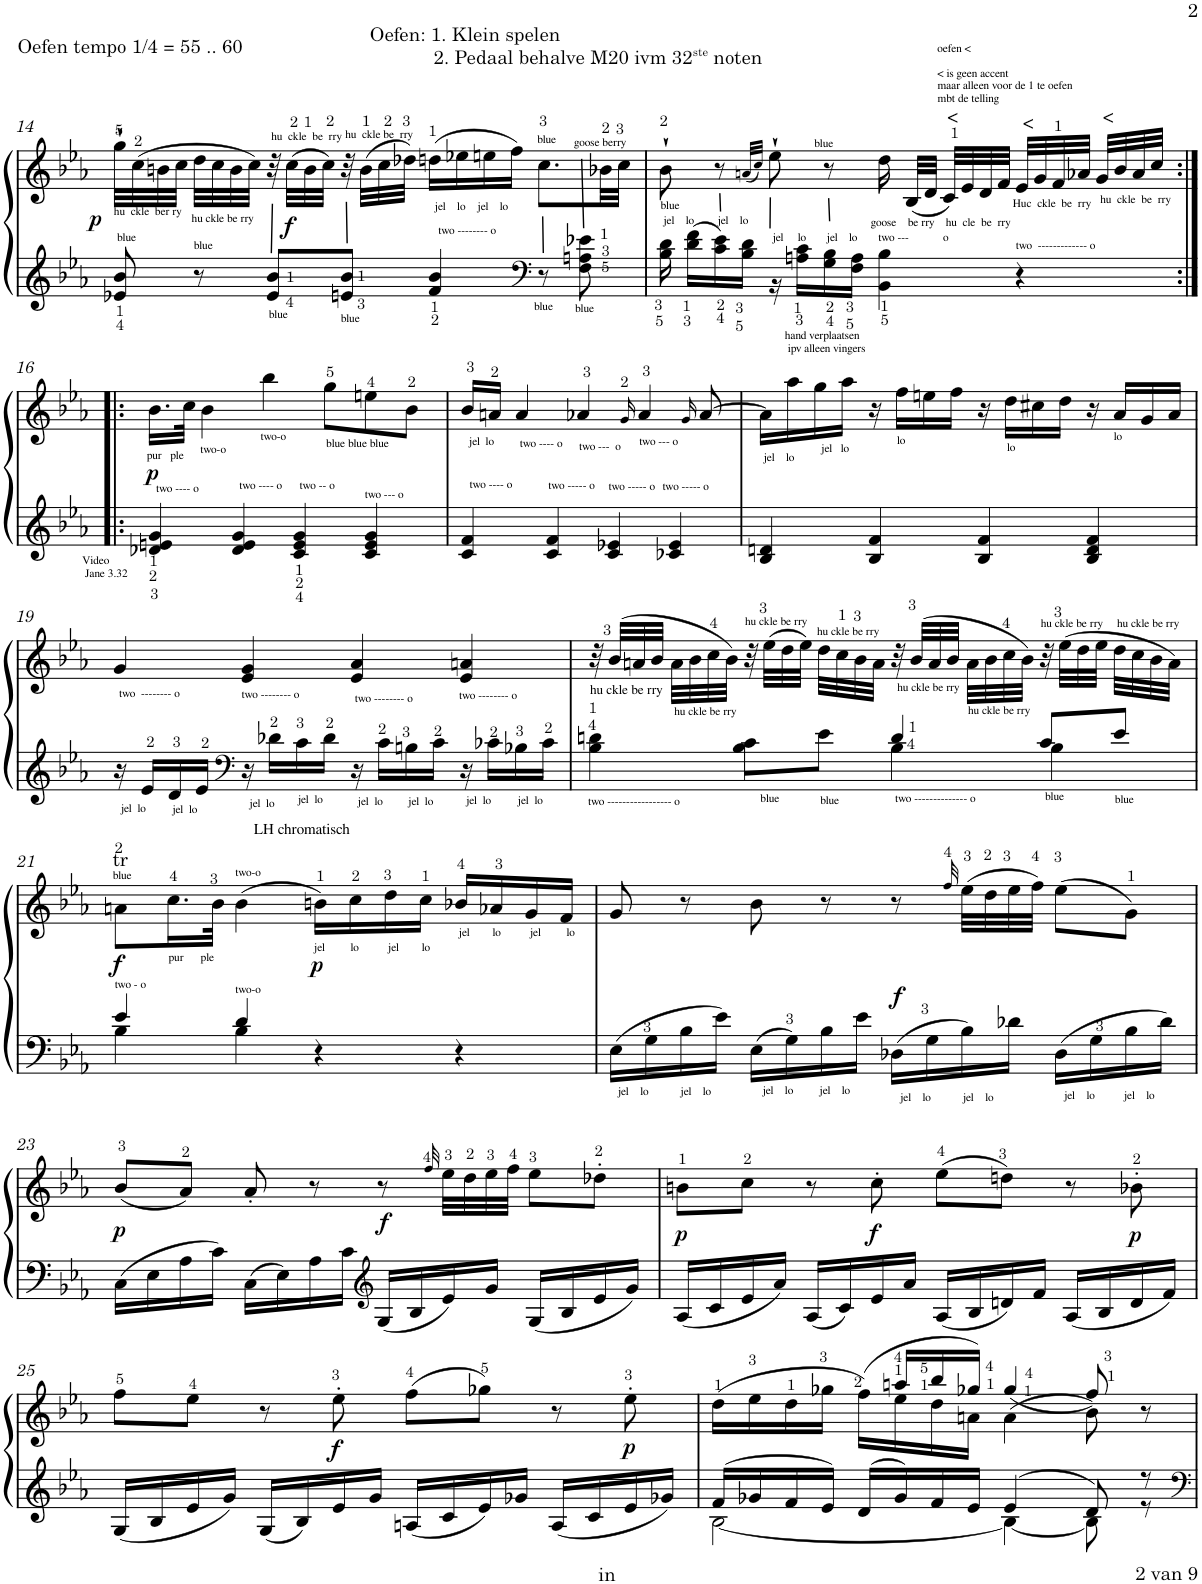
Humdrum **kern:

**kern	**kern	**dynam
*part1	*part1	*part1
*staff2	*staff1	*staff1/2
*I"Piano	*	*
*I'Pno.	*	*
!!LO:PB:g=z
*clefG2	*clefG2	*
*k[b-e-a-]	*k[b-e-a-]	*
*M4/4	*M4/4	*
*met(c)	*met(c)	*
=14	=14	=14
!	!LO:TX:a:t=Oefen tempo 1/4 = 55 .. 60	!
!	!LO:TX:a:t=Oefen&colon; 1. Klein spelen	!
!	!LO:TX:a:t=2. Pedaal behalve M20 ivm 32	!
!	!LO:TX:a:t=ste	!
!	!LO:TX:a:t=noten	!
!LO:TX:a:t=blue	!	!
!LO:TX:a:t=hu  ckle  ber ry	!	!
!	!	!LO:DY:b
8e-X/ 8b-/	32gg`\LLL	p
.	(>32cc\	.
.	32bn\	.
.	32cc\JJJ	.
!	!LO:TX:b:t=hu ckle be rry	!
!LO:TX:a:t=blue	!	!
8r	32dd\LLL	.
.	32cc\	.
.	32b\	.
.	32cc\JJJ)	.
!LO:TX:b:t=blue	!	!
8e-/ 8b-/L	32r	.
!	!LO:TX:a:t=hu  ckle  be  rry	!
!	!	!LO:DY:b
.	(>32cc\LLL	f
.	32b\	.
.	32cc\JJJ)	.
!	!LO:TX:a:t=hu  ckle be  rry	!
!LO:TX:b:t=blue	!	!
8en/ 8b-/J	32r	.
.	(32b\LLL	.
.	32cc\	.
.	32dd-X\JJJ)	.
!	!LO:TX:b:t=jel    lo    jel    lo	!
!LO:TX:a:t=two -------- o	!	!
4f/ 4b-/	(16ddn\LL	.
.	16ee-X\	.
.	16een\	.
.	16ff\JJ)	.
*clefF4	*	*
!	!LO:TX:a:t=blue	!
!LO:TX:b:t=blue	!	!
!LO:TX:a:t=goose berry	!	!
8r	8.cc\L	.
!LO:TX:b:t=blue	!	!
8F\ 8An\ 8e-X\	.	.
.	32b-X\LL	.
.	32cc\JJJ	.
=15	=15	=15
*^	*	*
!	!	!LO:TX:b:t=blue	!
!LO:TX:a:t=jel    lo        jel    lo	!	!	!
16ryy	16B-\ 16d\	8b-`\	.
16d\ 16f\LL	8.ryy	.	.
16c\ 16e-\	.	8r	.
16B-\ 16d\JJ	.	.	.
.	.	(<32qan/LLL	.
.	.	32qcc/JJJ)	.
!LO:TX:a:t=jel     lo       jel    lo	!	!	!
16ryy	16r	8ee-`\	.
!LO:TX:b:t=hand verplaatsen	!	!	!
!LO:TX:b:t=ipv alleen vingers	!	!	!
16An\ 16c\LL	2ryy	.	.
!	!	!LO:TX:a:t=blue	!
16G\ 16B-\	.	8r	.
16F\ 16A\JJ	.	.	.
!	!	!LO:TX:b:t=goose    be rry    hu  cle  be  rry	!
!LO:TX:a:t=two ---            o	!	!	!
4BB-\ 4B-\	.	16dd\	.
!	!	!LO:TX:a:t=oefen <	!
!	!	!LO:TX:a:t=< is geen accent	!
!	!	!LO:TX:a:t=maar alleen voor de 1 te oefen	!
!	!	!LO:TX:a:t=mbt de telling	!
.	.	(<32B-/LLL	.
.	.	32d/JJJ	.
!	!	!LO:TX:a:t=<	!
.	.	32c/LLL)	.
.	.	32e-/	.
.	.	32d/	.
.	.	32f/JJJ	.
!	!	!LO:TX:b:t=Huc  ckle  be  rry	!
!	!	!LO:TX:a:t=<	!
!LO:TX:a:t=two  ------------- o	!	!	!
4r	.	32e-/LLL	.
.	.	32g/	.
.	8.ryy	32f/	.
.	.	32a-X/JJJ	.
!	!	!LO:TX:b:t=hu  ckle  be  rry	!
!	!	!LO:TX:a:t=<	!
.	.	32g/LLL	.
.	.	32b-/	.
.	.	32a-/	.
.	.	32cc/JJJ	.
*v	*v	*	*
!!LO:LB:g=z
=16:|!|:	=16:|!|:	=16:|!|:
!	!LO:TX:b:t=pur   ple	!
!LO:TX:a:t=two ---- o	!	!
!LO:TX:b:t=Video	!	!
!LO:TX:b:t=Jane 3.32	!	!
!	!	!LO:DY:b
4d-X/ 4en/ 4g/	16.b-\LL	p
.	32cc\JJk	.
!	!LO:TX:b:t=two-o	!
.	4b-\	.
!LO:TX:a:t=two ---- o	!	!
4d-/ 4e/ 4g/	.	.
!	!LO:TX:b:t=two-o	!
.	4bb-\	.
!LO:TX:a:t=two -- o	!	!
4c/ 4e/ 4g/	.	.
!	!LO:TX:b:t=blue blue blue	!
.	8gg\L	.
!LO:TX:a:t=two --- o	!	!
4c/ 4e/ 4g/	8een\	.
.	8b-\J	.
=17	=17	=17
!	!LO:TX:b:t=jel  lo	!
!LO:TX:a:t=two ---- o	!	!
4c/ 4f/	16b-/LL	.
.	16an/JJ	.
!	!LO:TX:b:t=two ---- o	!
.	4a/	.
!LO:TX:a:t=two ----- o	!	!
4c/ 4f/	.	.
!	!LO:TX:b:t=two ---  o	!
.	4a-X/	.
!LO:TX:a:t=two ----- o	!	!
4c/ 4e-X/	.	.
.	16qg/	.
!	!LO:TX:b:t=two --- o	!
.	4a-/	.
!LO:TX:a:t=two ----- o	!	!
4c-X/ 4e-/	.	.
.	16qg/	.
.	[8a-/	.
=18	=18	=18
!	!LO:TX:b:t=jel    lo	!
4B-/ 4dn/	16a-\LL]	.
.	16aa-\	.
!	!LO:TX:b:t=jel   lo	!
.	16gg\	.
.	16aa-\JJ	.
4B-/ 4f/	16r	.
!	!LO:TX:b:t=lo	!
.	16ff\LL	.
.	16een\	.
.	16ff\JJ	.
4B-/ 4f/	16r	.
!	!LO:TX:b:t=lo	!
.	16dd\LL	.
.	16cc#X\	.
.	16dd\JJ	.
4B-/ 4d/ 4f/	16r	.
!	!LO:TX:b:t=lo	!
.	16a-/LL	.
.	16g/	.
.	16a-/JJ	.
!!LO:LB:g=z
=19	=19	=19
!	!LO:TX:b:t=two  -------- o	!
!LO:TX:b:t=jel  lo	!	!
16r	4g/	.
16e-/LL	.	.
!LO:TX:b:t=jel  lo	!	!
16d/	.	.
16e-/JJ	.	.
*clefF4	*	*
!	!LO:TX:b:t=two -------- o	!
!LO:TX:b:t=jel  lo	!	!
16r	4e-/ 4g/	.
!LO:TX:b:t=LH chromatisch	!	!
16d-X\LL	.	.
!LO:TX:b:t=jel  lo	!	!
16c\	.	.
16d-\JJ	.	.
!	!LO:TX:b:t=two -------- o	!
!LO:TX:b:t=jel  lo	!	!
16r	4e-/ 4a-/	.
16c\LL	.	.
!LO:TX:b:t=jel  lo	!	!
16Bn\	.	.
16c\JJ	.	.
!	!LO:TX:b:t=two -------- o	!
!LO:TX:b:t=jel  lo	!	!
16r	4e-/ 4an/	.
16c-X\LL	.	.
!LO:TX:b:t=jel  lo	!	!
16B-X\	.	.
16c-\JJ	.	.
=20	=20	=20
*^	*	*
!	!	!LO:TX:b:t=hu ckle be rry	!
!LO:TX:b:t=blue	!	!	!
!LO:TX:b:t=two ----------------- o	!	!	!
4B-\ 4dn\	4ryy	32r	.
.	.	(32b-/LLL	.
.	.	32an/	.
.	.	32b-/JJJ	.
!	!	!LO:TX:b:t=hu ckle be rry	!
.	.	32a\LLL	.
.	.	32b-\	.
.	.	32cc\	.
.	.	32b-\JJJ)	.
!	!	!LO:TX:a:t=hu ckle be rry	!
4B-\	8c\L	32r	.
.	.	(32ee-\LLL	.
.	.	32dd\	.
.	.	32ee-\JJJ)	.
!	!	!LO:TX:a:t=hu ckle be rry	!
!	!LO:TX:b:t=blue	!	!
.	8e-\J	32dd\LLL	.
.	.	32cc\	.
.	.	32b-\	.
.	.	32a\JJJ	.
!	!	!LO:TX:b:t=hu ckle be rry	!
!LO:TX:b:t=two -------------- o	!	!	!
4B-\	4d/	32r	.
.	.	(32b-/LLL	.
.	.	32a/	.
.	.	32b-/JJJ	.
!	!	!LO:TX:b:t=hu ckle be rry	!
.	.	32a\LLL	.
.	.	32b-\	.
.	.	32cc\	.
.	.	32b-\JJJ)	.
!	!	!LO:TX:a:t=hu ckle be rry	!
!LO:TX:b:t=blue	!	!	!
4B-\	8c/L	32r	.
.	.	(32ee-\LLL	.
.	.	32dd\	.
.	.	32ee-\JJJ	.
!	!	!LO:TX:a:t=hu ckle be rry	!
!	!LO:TX:b:t=blue	!	!
.	8e-/J	32dd\LLL	.
.	.	32cc\	.
.	.	32b-\	.
.	.	32a\JJJ)	.
!!LO:LB:g=z
=21	=21	=21	=21
!	!	!LO:TX:a:t=tr	!
!	!	!LO:TX:a:t=blue	!
!LO:TX:a:t=two - o	!	!	!
!	!	!	!LO:DY:b
4B-\	4e-/	8an\L	f
!	!	!LO:TX:b:t=pur      ple	!
.	.	16.cc\L	.
.	.	32b-\JJk	.
!	!	!LO:TX:a:t=two-o	!
!LO:TX:a:t=two-o	!	!	!
4B-\	4d/	(4b-\	.
!	!	!LO:TX:b:t=jel         lo          jel        lo	!
!	!	!	!LO:DY:b
4r	2ryy	16bn\LL)	p
.	.	16cc\	.
.	.	16dd\	.
.	.	16cc\JJ	.
!	!	!LO:TX:b:t=jel        lo          jel         lo	!
4r	.	16b-X/LL	.
.	.	16a-X/	.
.	.	16g/	.
.	.	16f/JJ	.
*v	*v	*	*
=22	=22	=22
!LO:TX:b:t=jel    lo           jel    lo	!	!
16E-\LL	8g/	.
16G\	.	.
16B-\	8r	.
16e-\JJ	.	.
!LO:TX:b:t=jel    lo         jel    lo	!	!
16E-\LL	8b-\	.
16G\	.	.
16B-\	8r	.
16e-\JJ	.	.
!LO:TX:b:t=jel    lo           jel    lo	!	!
!	!	!LO:DY:a=2
16D-X\LL	8r	f
16G\	.	.
.	32qff/	.
16B-\	(32ee-\LLL	.
.	32dd\	.
16d-X\JJ	32ee-\	.
.	32ff\JJJ)	.
!LO:TX:b:t=jel    lo          jel    lo	!	!
16D-\LL	(8ee-\L	.
16G\	.	.
16B-\	8g\J)	.
16d-\JJ	.	.
!!LO:LB:g=z
=23	=23	=23
!	!	!LO:DY:b
16C\LL	(8b-/L	p
16E-\	.	.
16A-\	8a-/J)	.
16c\JJ	.	.
16C\LL	8a-'/	.
16E-\	.	.
16A-\	8r	.
16c\JJ	.	.
*clefG2	*	*
!	!	!LO:DY:a=2
16G/LL	8r	f
16B-/	.	.
.	32qff/	.
16e-/	32ee-\LLL	.
.	32dd\	.
16g/JJ	32ee-\	.
.	32ff\JJJ	.
16G/LL	8ee-\L	.
16B-/	.	.
16e-/	8dd-X'\J	.
16g/JJ	.	.
=24	=24	=24
!	!	!LO:DY:b
16A-/LL	8bn\L	p
16c/	.	.
16e-/	8cc\J	.
16a-/JJ	.	.
16A-/LL	8r	.
16c/	.	.
!	!	!LO:DY:b
16e-/	8cc'\	f
16a-/JJ	.	.
16A-/LL	(8ee-\L	.
16B-/	.	.
16dn/	8ddn\J)	.
16f/JJ	.	.
16A-/LL	8r	.
16B-/	.	.
!	!	!LO:DY:b
16d/	8b-X'\	p
16f/JJ	.	.
!!LO:LB:g=z
=25	=25	=25
16G/LL	8ff\L	.
16B-/	.	.
16e-/	8ee-\J	.
16g/JJ	.	.
16G/LL	8r	.
16B-/	.	.
!	!	!LO:DY:b
16e-/	8ee-'\	f
16g/JJ	.	.
16An/LL	(8ff\L	.
16c/	.	.
16e-/	8gg-X\J)	.
16g-X/JJ	.	.
16A/LL	8r	.
16c/	.	.
!	!	!LO:DY:b
16e-/	8ee-'\	p
16g-X/JJ	.	.
=26	=26	=26
*^	*^	*
16f/LL	[2B-\	(16dd\LL	16ryy	.
*	*	*v	*v	*
16g-X/	.	16ee-\	.
16f/	.	16dd\	.
16e-/JJ	.	16gg-X\JJ	.
16d/LL	.	(>16ff\LL)	.
*	*	*^	*
16g-/	.	16ee-\	16aan/LL	.
16f/	.	16dd\	16bb-/	.
16e-/JJ	.	16an\JJ	16gg-X/JJ)	.
4e-/	4B-\_	(4a\	(4gg-/	.
8d/	8B-\]	8b-\)	8ff/)	.
8r	8r	8r	8ryy	.
*v	*v	*	*	*
*	*v	*v	*
=	=	=
*-	*-	*-
